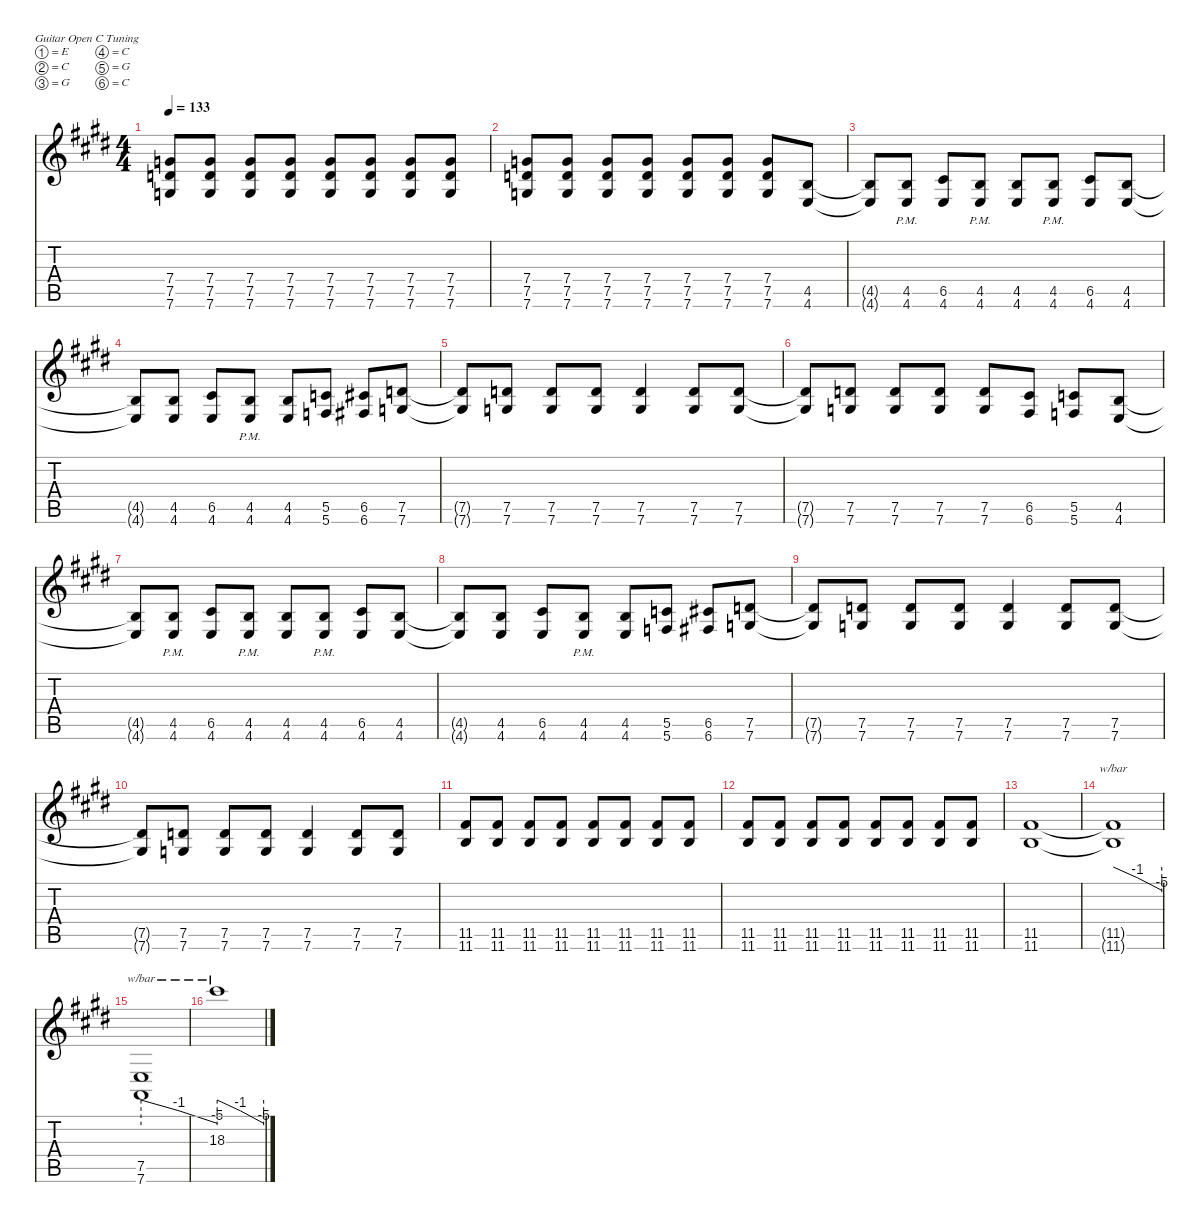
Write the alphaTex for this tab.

\defaultSystemsLayout 4
\hideDynamics
\bracketExtendMode nobrackets
\singleTrackTrackNamePolicy hidden
\multiTrackTrackNamePolicy hidden
\firstSystemTrackNameMode fullname
\firstSystemTrackNameOrientation horizontal
\otherSystemsTrackNameOrientation horizontal
\track ("Devin Townsend" "dist.guit.") {instrument distortionguitar}
\staff {score tabs}
\tuning (E4 C4 G3 C3 G2 C2)
\ts (4 4)
\tempo 133
\clef g2
\ks e
(7.4{acc forcenatural} 7.5{acc forcenatural} 7.6{acc forcenatural}).8{dy f beam Up} (7.4{acc forcenatural} 7.5{acc forcenatural} 7.6{acc forcenatural}).8{beam Up} (7.4{acc forcenatural} 7.5{acc forcenatural} 7.6{acc forcenatural}).8{beam Up} (7.4{acc forcenatural} 7.5{acc forcenatural} 7.6{acc forcenatural}).8{beam Up} (7.4{acc forcenatural} 7.5{acc forcenatural} 7.6{acc forcenatural}).8{beam Up} (7.4{acc forcenatural} 7.5{acc forcenatural} 7.6{acc forcenatural}).8{beam Up} (7.4{acc forcenatural} 7.5{acc forcenatural} 7.6{acc forcenatural}).8{beam Up} (7.4{acc forcenatural} 7.5{acc forcenatural} 7.6{acc forcenatural}).8{beam Up} |
(7.4{acc forcenatural} 7.5{acc forcenatural} 7.6{acc forcenatural}).8{beam Up} (7.4{acc forcenatural} 7.5{acc forcenatural} 7.6{acc forcenatural}).8{beam Up} (7.4{acc forcenatural} 7.5{acc forcenatural} 7.6{acc forcenatural}).8{beam Up} (7.4{acc forcenatural} 7.5{acc forcenatural} 7.6{acc forcenatural}).8{beam Up} (7.4{acc forcenatural} 7.5{acc forcenatural} 7.6{acc forcenatural}).8{beam Up} (7.4{acc forcenatural} 7.5{acc forcenatural} 7.6{acc forcenatural}).8{beam Up} (7.4{acc forcenatural} 7.5{acc forcenatural} 7.6{acc forcenatural}).8{beam Up} (4.5{acc forcenatural} 4.6{acc forcenatural}).8{beam Up} |
(4.5{t acc forcenatural} 4.6{t acc forcenatural}).8{beam Up} (4.5{pm acc forcenatural} 4.6{pm acc forcenatural}).8{beam Up} (6.5{acc #} 4.6{acc forcenatural}).8{beam Up} (4.5{pm acc forcenatural} 4.6{pm acc forcenatural}).8{beam Up} (4.5{acc forcenatural} 4.6{acc forcenatural}).8{beam Up} (4.5{pm acc forcenatural} 4.6{pm acc forcenatural}).8{beam Up} (6.5{acc #} 4.6{acc forcenatural}).8{beam Up} (4.5{acc forcenatural} 4.6{acc forcenatural}).8{beam Up} |
(4.5{t acc forcenatural} 4.6{t acc forcenatural}).8{beam Up} (4.5{acc forcenatural} 4.6{acc forcenatural}).8{beam Up} (6.5{acc #} 4.6{acc forcenatural}).8{beam Up} (4.5{pm acc forcenatural} 4.6{pm acc forcenatural}).8{beam Up} (4.5{acc forcenatural} 4.6{acc forcenatural}).8{beam Up} (5.5{acc forcenatural} 5.6{acc forcenatural}).8{beam Up} (6.5{acc #} 6.6{acc #}).8{beam Up} (7.5{acc forcenatural} 7.6{acc forcenatural}).8{beam Up} |
(7.5{t acc forcenatural} 7.6{t acc forcenatural}).8{beam Up} (7.5{acc forcenatural} 7.6{acc forcenatural}).8{beam Up} (7.5{acc forcenatural} 7.6{acc forcenatural}).8{beam Up} (7.5{acc forcenatural} 7.6{acc forcenatural}).8{beam Up} (7.5{acc forcenatural} 7.6{acc forcenatural}).4{beam Up} (7.5{acc forcenatural} 7.6{acc forcenatural}).8{beam Up} (7.5{acc forcenatural} 7.6{acc forcenatural}).8{beam Up} |
(7.5{t acc forcenatural} 7.6{t acc forcenatural}).8{beam Up} (7.5{acc forcenatural} 7.6{acc forcenatural}).8{beam Up} (7.5{acc forcenatural} 7.6{acc forcenatural}).8{beam Up} (7.5{acc forcenatural} 7.6{acc forcenatural}).8{beam Up} (7.5{acc forcenatural} 7.6{acc forcenatural}).8{beam Up} (6.5{acc #} 6.6{acc #}).8{beam Up} (5.5{acc forcenatural} 5.6{acc forcenatural}).8{beam Up} (4.5{acc forcenatural} 4.6{acc forcenatural}).8{beam Up} |
(4.5{t acc forcenatural} 4.6{t acc forcenatural}).8{beam Up} (4.5{pm acc forcenatural} 4.6{pm acc forcenatural}).8{beam Up} (6.5{acc #} 4.6{acc forcenatural}).8{beam Up} (4.5{pm acc forcenatural} 4.6{pm acc forcenatural}).8{beam Up} (4.5{acc forcenatural} 4.6{acc forcenatural}).8{beam Up} (4.5{pm acc forcenatural} 4.6{pm acc forcenatural}).8{beam Up} (6.5{acc #} 4.6{acc forcenatural}).8{beam Up} (4.5{acc forcenatural} 4.6{acc forcenatural}).8{beam Up} |
(4.5{t acc forcenatural} 4.6{t acc forcenatural}).8{beam Up} (4.5{acc forcenatural} 4.6{acc forcenatural}).8{beam Up} (6.5{acc #} 4.6{acc forcenatural}).8{beam Up} (4.5{pm acc forcenatural} 4.6{pm acc forcenatural}).8{beam Up} (4.5{acc forcenatural} 4.6{acc forcenatural}).8{beam Up} (5.5{acc forcenatural} 5.6{acc forcenatural}).8{beam Up} (6.5{acc #} 6.6{acc #}).8{beam Up} (7.5{acc forcenatural} 7.6{acc forcenatural}).8{beam Up} |
(7.5{t acc forcenatural} 7.6{t acc forcenatural}).8{beam Up} (7.5{acc forcenatural} 7.6{acc forcenatural}).8{beam Up} (7.5{acc forcenatural} 7.6{acc forcenatural}).8{beam Up} (7.5{acc forcenatural} 7.6{acc forcenatural}).8{beam Up} (7.5{acc forcenatural} 7.6{acc forcenatural}).4{beam Up} (7.5{acc forcenatural} 7.6{acc forcenatural}).8{beam Up} (7.5{acc forcenatural} 7.6{acc forcenatural}).8{beam Up} |
(7.5{t acc forcenatural} 7.6{t acc forcenatural}).8{beam Up} (7.5{acc forcenatural} 7.6{acc forcenatural}).8{beam Up} (7.5{acc forcenatural} 7.6{acc forcenatural}).8{beam Up} (7.5{acc forcenatural} 7.6{acc forcenatural}).8{beam Up} (7.5{acc forcenatural} 7.6{acc forcenatural}).4{beam Up} (7.5{acc forcenatural} 7.6{acc forcenatural}).8{beam Up} (7.5{acc forcenatural} 7.6{acc forcenatural}).8{beam Up} |
(11.5{acc #} 11.6{acc forcenatural}).8{beam Up} (11.5{acc #} 11.6{acc forcenatural}).8{beam Up} (11.5{acc #} 11.6{acc forcenatural}).8{beam Up} (11.5{acc #} 11.6{acc forcenatural}).8{beam Up} (11.5{acc #} 11.6{acc forcenatural}).8{beam Up} (11.5{acc #} 11.6{acc forcenatural}).8{beam Up} (11.5{acc #} 11.6{acc forcenatural}).8{beam Up} (11.5{acc #} 11.6{acc forcenatural}).8{beam Up} |
(11.5{acc #} 11.6{acc forcenatural}).8{beam Up} (11.5{acc #} 11.6{acc forcenatural}).8{beam Up} (11.5{acc #} 11.6{acc forcenatural}).8{beam Up} (11.5{acc #} 11.6{acc forcenatural}).8{beam Up} (11.5{acc #} 11.6{acc forcenatural}).8{beam Up} (11.5{acc #} 11.6{acc forcenatural}).8{beam Up} (11.5{acc #} 11.6{acc forcenatural}).8{beam Up} (11.5{acc #} 11.6{acc forcenatural}).8{beam Up} |
(11.5{acc #} 11.6{acc forcenatural}).1{beam Up} |
(11.5{t acc #} 11.6{t acc forcenatural}).1{tbe (custom default 0 0 30 -4 30 -4 60 -20 0 0 60 0) beam Up} |
(7.5{acc forcenatural} 7.6{acc forcenatural}).1{tbe (custom default 0 -20 30 -4 30 -4 60 -20 0 0 60 0) dy fff beam Up} |
18.3{acc #}.1{tbe (custom default 0 0 30 -4 30 -4 60 -20 0 0 60 0) beam Down}
